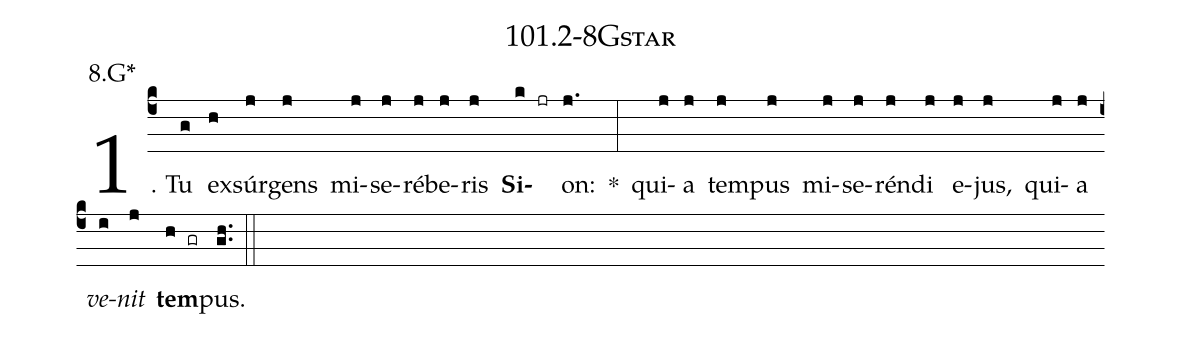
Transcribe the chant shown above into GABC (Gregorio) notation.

name: 101.2-8Gstar;
annotation: 8.G*;
%%
(c4)1. Tu(g) ex(h)súr(j)gens(j) mi(j)se(j)ré(j)be(j)ris(j) <b>Si</b>(k jr)on:(j.) *(:) qui(j)a(j) tem(j)pus(j) mi(j)se(j)rén(j)di(j) e(j)jus,(j) qui(j)a(j) <i>ve</i>(i)<i>nit</i>(j) <b>tem</b>(h gr)pus.(gh..) (::)


%E(j) u(j) o(i) u(j) a(h) e.(gh..) (::)
